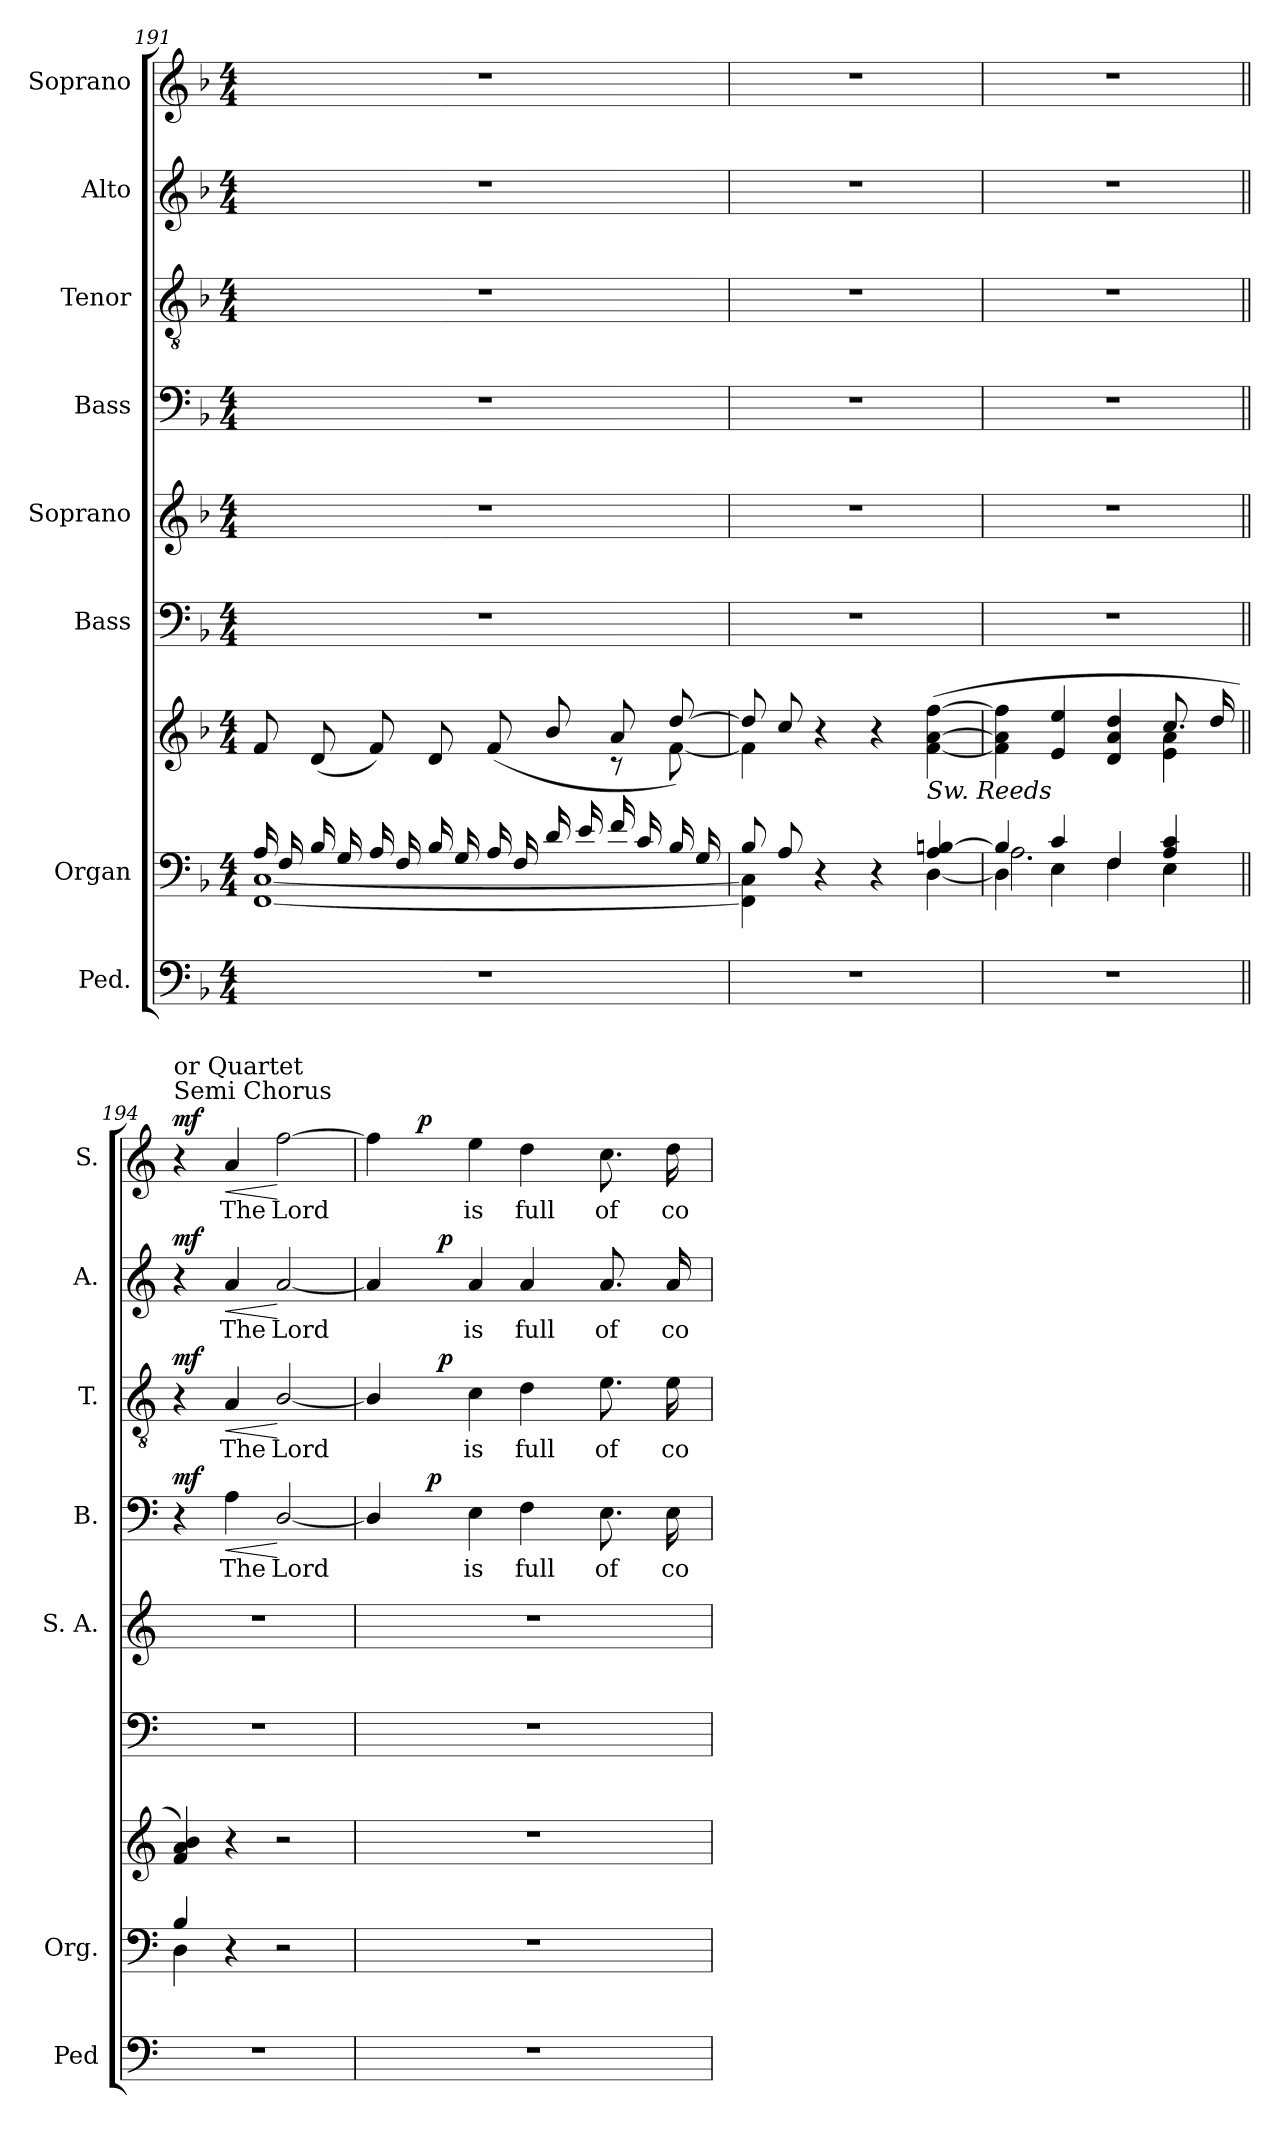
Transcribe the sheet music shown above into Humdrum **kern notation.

**kern	**kern	**kern	**kern	**kern	**kern	**text	**dynam	**kern	**text	**dynam	**kern	**text	**dynam	**kern	**text	**dynam
*part8	*part7	*part7	*part6	*part5	*part4	*part4	*part4	*part3	*part3	*part3	*part2	*part2	*part2	*part1	*part1	*part1
*staff9	*staff8	*staff7	*staff6	*staff5	*staff4	*staff4	*staff4	*staff3	*staff3	*staff3	*staff2	*staff2	*staff2	*staff1	*staff1	*staff1
*I"Ped.	*I"Organ	*	*I"Bass	*I"Soprano	*I"Bass	*	*	*I"Tenor	*	*	*I"Alto	*	*	*I"Soprano	*	*
*I'Ped	*I'Org.	*	*	*I'S. A.	*I'B.	*	*	*I'T.	*	*	*I'A.	*	*	*I'S.	*	*
*clefF4	*clefF4	*clefG2	*clefF4	*clefG2	*clefF4	*	*	*clefGv2	*	*	*clefG2	*	*	*clefG2	*	*
*	*	*	*	*	*	*	*	*ITrd7c12	*	*	*	*	*	*	*	*
*k[b-]	*k[b-]	*k[b-]	*k[b-]	*k[b-]	*k[b-]	*	*	*k[b-]	*	*	*k[b-]	*	*	*k[b-]	*	*
*F:	*F:	*F:	*F:	*F:	*F:	*	*	*F:	*	*	*F:	*	*	*F:	*	*
*M4/4	*M4/4	*M4/4	*M4/4	*M4/4	*M4/4	*	*	*M4/4	*	*	*M4/4	*	*	*M4/4	*	*
=191	=191	=191	=191	=191	=191	=191	=191	=191	=191	=191	=191	=191	=191	=191	=191	=191
*	*^	*^	*	*	*	*	*	*	*	*	*	*	*	*	*	*
1r	16Ai/	[1FFi [1Ci	8fi/	2.ryy	1r	1r	1r	.	.	1r	.	.	1r	.	.	1r	.	.
.	16Fi/	.	.	.	.	.	.	.	.	.	.	.	.	.	.	.	.	.
.	16B-i/	.	(8di/	.	.	.	.	.	.	.	.	.	.	.	.	.	.	.
.	16Gi/	.	.	.	.	.	.	.	.	.	.	.	.	.	.	.	.	.
.	16Ai/	.	8fi/)	.	.	.	.	.	.	.	.	.	.	.	.	.	.	.
.	16Fi/	.	.	.	.	.	.	.	.	.	.	.	.	.	.	.	.	.
.	16B-i/	.	8di/	.	.	.	.	.	.	.	.	.	.	.	.	.	.	.
.	16Gi/	.	.	.	.	.	.	.	.	.	.	.	.	.	.	.	.	.
.	16Ai/	.	(8fi/	.	.	.	.	.	.	.	.	.	.	.	.	.	.	.
.	16Fi/	.	.	.	.	.	.	.	.	.	.	.	.	.	.	.	.	.
.	16di/	.	8b-i/	.	.	.	.	.	.	.	.	.	.	.	.	.	.	.
.	16ei/	.	.	.	.	.	.	.	.	.	.	.	.	.	.	.	.	.
.	16fi/	.	8ai/	8r	.	.	.	.	.	.	.	.	.	.	.	.	.	.
.	16ci/	.	.	.	.	.	.	.	.	.	.	.	.	.	.	.	.	.
.	16B-i/	.	[8ddi/)	[8fi\	.	.	.	.	.	.	.	.	.	.	.	.	.	.
.	16Gi/	.	.	.	.	.	.	.	.	.	.	.	.	.	.	.	.	.
=192	=192	=192	=192	=192	=192	=192	=192	=192	=192	=192	=192	=192	=192	=192	=192	=192	=192	=192
1r	8B-i/	4FFi\] 4Ci]	8ddi/]	4fi\]	1r	1r	1r	.	.	1r	.	.	1r	.	.	1r	.	.
.	8Ai/	.	8cci/	.	.	.	.	.	.	.	.	.	.	.	.	.	.	.
.	4r	4ryy	4r	2.ryy	.	.	.	.	.	.	.	.	.	.	.	.	.	.
.	4r	4ryy	4r	.	.	.	.	.	.	.	.	.	.	.	.	.	.	.
!	!	!	!LO:TX:b:i:t=Sw.  Reeds	!	!	!	!	!	!	!	!	!	!	!	!	!	!	!
.	4Ai/ [4Bni	[4Di\	([4fi\ [4ai [4ffi	.	.	.	.	.	.	.	.	.	.	.	.	.	.	.
=193	=193	=193	=193	=193	=193	=193	=193	=193	=193	=193	=193	=193	=193	=193	=193	=193	=193	=193
*	*	*^	*	*	*	*	*	*	*	*	*	*	*	*	*	*	*	*
1r	4Bi/]	4Di\]	2.Ai\	4fi\] 4ai] 4ffi]	2.ryy	1r	1r	1r	.	.	1r	.	.	1r	.	.	1r	.	.
.	4ci/	4Ei\	.	4ei/ 4eei	.	.	.	.	.	.	.	.	.	.	.	.	.	.	.
.	4Fi/	4Fi\	.	4di/ 4ai 4ddi	.	.	.	.	.	.	.	.	.	.	.	.	.	.	.
.	4Ai/ 4ci	4Ei\	4ryy	8.cci/	4ei\ 4ai	.	.	.	.	.	.	.	.	.	.	.	.	.	.
.	.	.	.	16ddi/	.	.	.	.	.	.	.	.	.	.	.	.	.	.	.
*	*v	*v	*v	*	*	*	*	*	*	*	*	*	*	*	*	*	*	*	*
*	*	*v	*v	*	*	*	*	*	*	*	*	*	*	*	*	*	*
!!LO:LB:g=z
=194||	=194||	=194||	=194||	=194||	=194||	=194||	=194||	=194||	=194||	=194||	=194||	=194||	=194||	=194||	=194||	=194||
*k[]	*k[]	*k[]	*k[]	*k[]	*k[]	*	*	*k[]	*	*	*k[]	*	*	*k[]	*	*
*C:	*C:	*C:	*C:	*C:	*C:	*	*	*C:	*	*	*C:	*	*	*C:	*	*
*	*^	*	*	*	*	*	*	*	*	*	*	*	*	*	*	*
!	!	!	!	!	!	!	!	!	!	!	!	!	!	!	!LO:TX:a:t=Semi Chorus	!	!
!	!	!	!	!	!	!	!	!	!	!	!	!	!	!	!LO:TX:t=or Quartet	!	!
1r	4Bi/	4Di\	4fi/ 4ai 4bi)	1r	1r	4r	.	mf	4r	.	mf	4r	.	mf	4r	.	mf
!	!	!	!	!	!	!	!LO:LY:b:color=#000000	!LO:HP:b	!	!	!	!	!	!	!	!	!
!	!	!	!	!	!	!	!	!	!	!LO:LY:b:color=#000000	!LO:HP:b	!	!	!	!	!	!
!	!	!	!	!	!	!	!	!	!	!	!	!	!LO:LY:b:color=#000000	!LO:HP:b	!	!	!
!	!	!	!	!	!	!	!	!	!	!	!	!	!	!	!	!LO:LY:b:color=#000000	!LO:HP:b
.	4r	2.ryy	4r	.	.	4Ai\	The	<	4AAi/	The	<	4ai/	The	<	4ai/	The	<
!	!	!	!	!	!	!	!LO:LY:b:color=#000000	!	!	!	!	!	!	!	!	!	!
!	!	!	!	!	!	!	!	!	!	!LO:LY:b:color=#000000	!	!	!	!	!	!	!
!	!	!	!	!	!	!	!	!	!	!	!	!	!LO:LY:b:color=#000000	!	!	!	!
!	!	!	!	!	!	!	!	!	!	!	!	!	!	!	!	!LO:LY:b:color=#000000	!
.	2r	.	2r	.	.	[2Di/	Lord	[	[2BBi/	Lord	[	[2ai/	Lord	[	[2ffi\	Lord	[
*	*v	*v	*	*	*	*	*	*	*	*	*	*	*	*	*	*	*
=195	=195	=195	=195	=195	=195	=195	=195	=195	=195	=195	=195	=195	=195	=195	=195	=195
*	*	*	*	*	*^	*	*	*^	*	*	*^	*	*	*^	*	*
1r	1r	1r	1r	1r	4Di/]	8ryy	.	.	4BBi/]	8ryy	.	.	4ai/]	8ryy	.	.	4ffi\]	16ryy	.	.
.	.	.	.	.	.	.	.	.	.	.	.	.	.	.	.	.	.	32ryy	.	.
.	.	.	.	.	.	.	.	.	.	.	.	.	.	.	.	.	.	64...ryy	.	.
.	.	.	.	.	.	.	.	.	.	.	.	.	.	.	.	.	.	2ryy	.	p
.	.	.	.	.	.	128ryy	.	.	.	64ryy	.	.	.	64ryy	.	.	.	.	.	.
.	.	.	.	.	.	1024ryy	.	.	.	.	.	.	.	.	.	.	.	.	.	.
.	.	.	.	.	.	2ryy	.	p	.	.	.	.	.	.	.	.	.	.	.	.
.	.	.	.	.	.	.	.	.	.	256ryy	.	.	.	256ryy	.	.	.	.	.	.
.	.	.	.	.	.	.	.	.	.	1024ryy	.	.	.	1024ryy	.	.	.	.	.	.
.	.	.	.	.	.	.	.	.	.	2ryy	.	p	.	2ryy	.	p	.	.	.	.
!	!	!	!	!	!	!	!LO:LY:b:color=#000000	!	!	!	!	!	!	!	!	!	!	!	!	!
!	!	!	!	!	!	!	!	!	!	!	!LO:LY:b:color=#000000	!	!	!	!	!	!	!	!	!
!	!	!	!	!	!	!	!	!	!	!	!	!	!	!	!LO:LY:b:color=#000000	!	!	!	!	!
!	!	!	!	!	!	!	!	!	!	!	!	!	!	!	!	!	!	!	!LO:LY:b:color=#000000	!
.	.	.	.	.	4Ei\	.	is	.	4Ci\	.	is	.	4ai/	.	is	.	4eei\	.	is	.
!	!	!	!	!	!	!	!LO:LY:b:color=#000000	!	!	!	!	!	!	!	!	!	!	!	!	!
!	!	!	!	!	!	!	!	!	!	!	!LO:LY:b:color=#000000	!	!	!	!	!	!	!	!	!
!	!	!	!	!	!	!	!	!	!	!	!	!	!	!	!LO:LY:b:color=#000000	!	!	!	!	!
!	!	!	!	!	!	!	!	!	!	!	!	!	!	!	!	!	!	!	!LO:LY:b:color=#000000	!
.	.	.	.	.	4Fi\	.	full	.	4Di\	.	full	.	4ai/	.	full	.	4ddi\	.	full	.
.	.	.	.	.	.	.	.	.	.	.	.	.	.	.	.	.	.	4ryy	.	.
.	.	.	.	.	.	4ryy	.	.	.	.	.	.	.	.	.	.	.	.	.	.
.	.	.	.	.	.	.	.	.	.	4ryy	.	.	.	4ryy	.	.	.	.	.	.
!	!	!	!	!	!	!	!LO:LY:b:color=#000000	!	!	!	!	!	!	!	!	!	!	!	!	!
!	!	!	!	!	!	!	!	!	!	!	!LO:LY:b:color=#000000	!	!	!	!	!	!	!	!	!
!	!	!	!	!	!	!	!	!	!	!	!	!	!	!	!LO:LY:b:color=#000000	!	!	!	!	!
!	!	!	!	!	!	!	!	!	!	!	!	!	!	!	!	!	!	!	!LO:LY:b:color=#000000	!
.	.	.	.	.	8.Ei\	.	of	.	8.Ei\	.	of	.	8.ai/	.	of	.	8.cci\	.	of	.
.	.	.	.	.	.	.	.	.	.	.	.	.	.	.	.	.	.	8ryy	.	.
.	.	.	.	.	.	16ryy	.	.	.	.	.	.	.	.	.	.	.	.	.	.
.	.	.	.	.	.	.	.	.	.	16ryy	.	.	.	16ryy	.	.	.	.	.	.
!	!	!	!	!	!	!	!LO:LY:b:color=#000000	!	!	!	!	!	!	!	!	!	!	!	!	!
!	!	!	!	!	!	!	!	!	!	!	!LO:LY:b:color=#000000	!	!	!	!	!	!	!	!	!
!	!	!	!	!	!	!	!	!	!	!	!	!	!	!	!LO:LY:b:color=#000000	!	!	!	!	!
!	!	!	!	!	!	!	!	!	!	!	!	!	!	!	!	!	!	!	!LO:LY:b:color=#000000	!
.	.	.	.	.	16Ei\	.	co-	.	16Ei\	.	co-	.	16ai/	.	co-	.	16ddi\	.	co-	.
.	.	.	.	.	.	32ryy	.	.	.	.	.	.	.	.	.	.	.	.	.	.
.	.	.	.	.	.	.	.	.	.	32ryy	.	.	.	32ryy	.	.	.	.	.	.
.	.	.	.	.	.	64ryy	.	.	.	.	.	.	.	.	.	.	.	.	.	.
.	.	.	.	.	.	.	.	.	.	128ryy	.	.	.	128ryy	.	.	.	.	.	.
.	.	.	.	.	.	256..ryy	.	.	.	.	.	.	.	.	.	.	.	.	.	.
.	.	.	.	.	.	.	.	.	.	512.ryy	.	.	.	512.ryy	.	.	.	.	.	.
.	.	.	.	.	.	.	.	.	.	.	.	.	.	.	.	.	.	512ryy	.	.
*	*	*	*	*	*v	*v	*	*	*	*	*	*	*v	*v	*	*	*v	*v	*	*
*	*	*	*	*	*	*	*	*v	*v	*	*	*	*	*	*	*	*
=	=	=	=	=	=	=	=	=	=	=	=	=	=	=	=	=
*-	*-	*-	*-	*-	*-	*-	*-	*-	*-	*-	*-	*-	*-	*-	*-	*-
